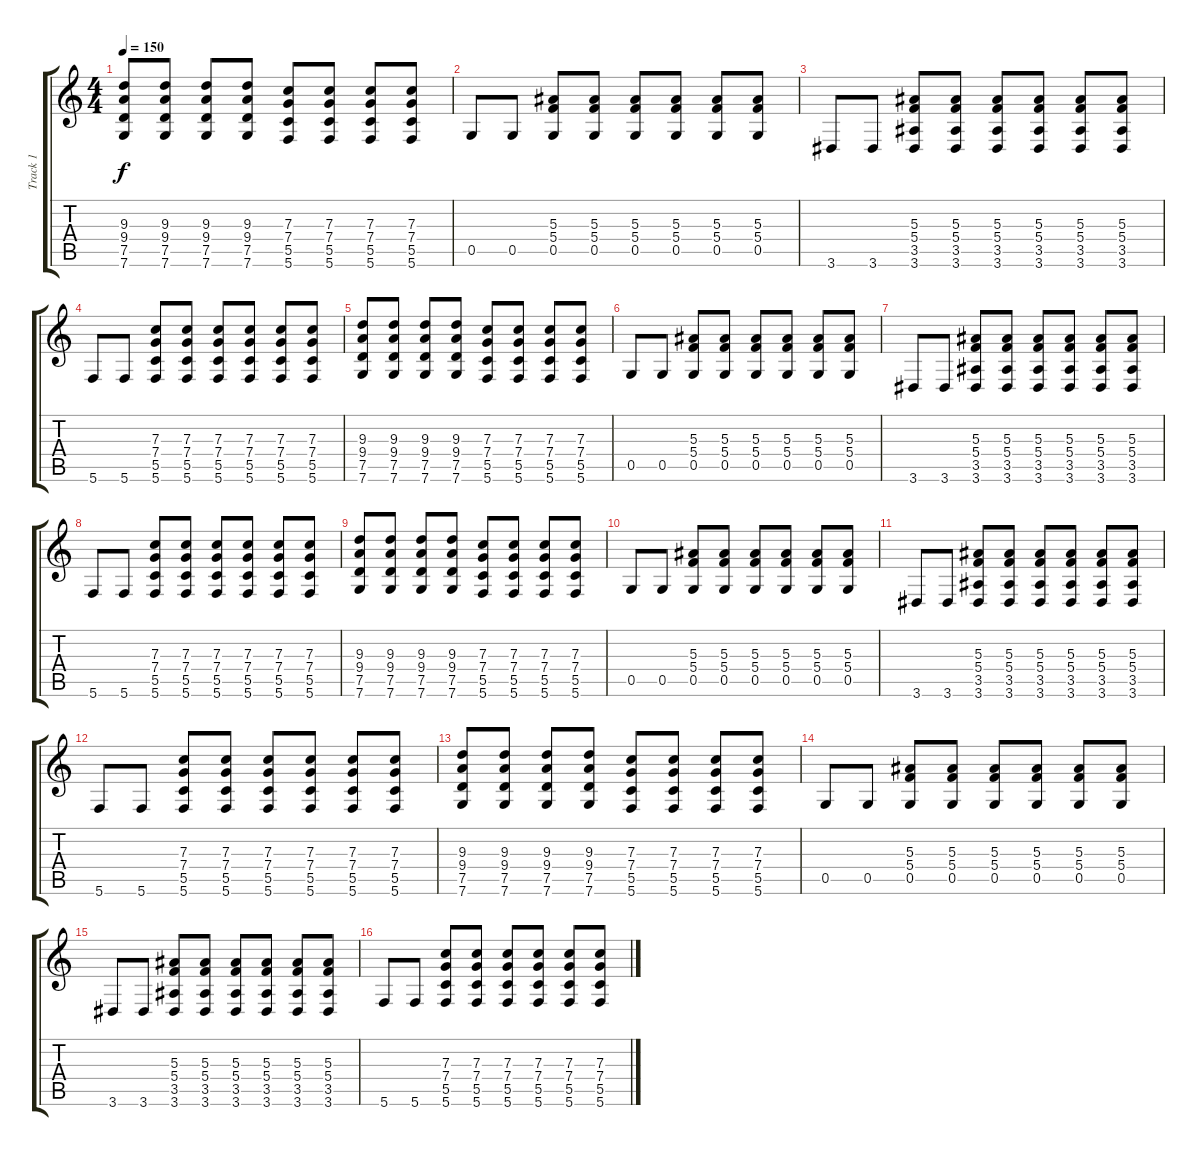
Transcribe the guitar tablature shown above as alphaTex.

\track ("Track 1" "Track 1") {instrument electricguitarclean}
\staff {score tabs}
\tuning (D4 A3 F3 C3 G2 C2) {hide}
\ts (4 4)
\tempo 150
\clef g2
\ks c
(9.3 9.4 7.5 7.6).8{dy f} (9.3 9.4 7.5 7.6).8 (9.3 9.4 7.5 7.6).8 (9.3 9.4 7.5 7.6).8 (7.3 7.4 5.5 5.6).8 (7.3 7.4 5.5 5.6).8 (7.3 7.4 5.5 5.6).8 (7.3 7.4 5.5 5.6).8 |
0.5.8 0.5.8 (5.3 5.4 0.5).8 (5.3 5.4 0.5).8 (5.3 5.4 0.5).8 (5.3 5.4 0.5).8 (5.3 5.4 0.5).8 (5.3 5.4 0.5).8 |
3.6.8 3.6.8 (5.3 5.4 3.5 3.6).8 (5.3 5.4 3.5 3.6).8 (5.3 5.4 3.5 3.6).8 (5.3 5.4 3.5 3.6).8 (5.3 5.4 3.5 3.6).8 (5.3 5.4 3.5 3.6).8 |
5.6.8 5.6.8 (7.3 7.4 5.5 5.6).8 (7.3 7.4 5.5 5.6).8 (7.3 7.4 5.5 5.6).8 (7.3 7.4 5.5 5.6).8 (7.3 7.4 5.5 5.6).8 (7.3 7.4 5.5 5.6).8 |
(9.3 9.4 7.5 7.6).8 (9.3 9.4 7.5 7.6).8 (9.3 9.4 7.5 7.6).8 (9.3 9.4 7.5 7.6).8 (7.3 7.4 5.5 5.6).8 (7.3 7.4 5.5 5.6).8 (7.3 7.4 5.5 5.6).8 (7.3 7.4 5.5 5.6).8 |
0.5.8 0.5.8 (5.3 5.4 0.5).8 (5.3 5.4 0.5).8 (5.3 5.4 0.5).8 (5.3 5.4 0.5).8 (5.3 5.4 0.5).8 (5.3 5.4 0.5).8 |
3.6.8 3.6.8 (5.3 5.4 3.5 3.6).8 (5.3 5.4 3.5 3.6).8 (5.3 5.4 3.5 3.6).8 (5.3 5.4 3.5 3.6).8 (5.3 5.4 3.5 3.6).8 (5.3 5.4 3.5 3.6).8 |
5.6.8 5.6.8 (7.3 7.4 5.5 5.6).8 (7.3 7.4 5.5 5.6).8 (7.3 7.4 5.5 5.6).8 (7.3 7.4 5.5 5.6).8 (7.3 7.4 5.5 5.6).8 (7.3 7.4 5.5 5.6).8 |
(9.3 9.4 7.5 7.6).8 (9.3 9.4 7.5 7.6).8 (9.3 9.4 7.5 7.6).8 (9.3 9.4 7.5 7.6).8 (7.3 7.4 5.5 5.6).8 (7.3 7.4 5.5 5.6).8 (7.3 7.4 5.5 5.6).8 (7.3 7.4 5.5 5.6).8 |
0.5.8 0.5.8 (5.3 5.4 0.5).8 (5.3 5.4 0.5).8 (5.3 5.4 0.5).8 (5.3 5.4 0.5).8 (5.3 5.4 0.5).8 (5.3 5.4 0.5).8 |
3.6.8 3.6.8 (5.3 5.4 3.5 3.6).8 (5.3 5.4 3.5 3.6).8 (5.3 5.4 3.5 3.6).8 (5.3 5.4 3.5 3.6).8 (5.3 5.4 3.5 3.6).8 (5.3 5.4 3.5 3.6).8 |
5.6.8 5.6.8 (7.3 7.4 5.5 5.6).8 (7.3 7.4 5.5 5.6).8 (7.3 7.4 5.5 5.6).8 (7.3 7.4 5.5 5.6).8 (7.3 7.4 5.5 5.6).8 (7.3 7.4 5.5 5.6).8 |
(9.3 9.4 7.5 7.6).8 (9.3 9.4 7.5 7.6).8 (9.3 9.4 7.5 7.6).8 (9.3 9.4 7.5 7.6).8 (7.3 7.4 5.5 5.6).8 (7.3 7.4 5.5 5.6).8 (7.3 7.4 5.5 5.6).8 (7.3 7.4 5.5 5.6).8 |
0.5.8 0.5.8 (5.3 5.4 0.5).8 (5.3 5.4 0.5).8 (5.3 5.4 0.5).8 (5.3 5.4 0.5).8 (5.3 5.4 0.5).8 (5.3 5.4 0.5).8 |
3.6.8 3.6.8 (5.3 5.4 3.5 3.6).8 (5.3 5.4 3.5 3.6).8 (5.3 5.4 3.5 3.6).8 (5.3 5.4 3.5 3.6).8 (5.3 5.4 3.5 3.6).8 (5.3 5.4 3.5 3.6).8 |
5.6.8 5.6.8 (7.3 7.4 5.5 5.6).8 (7.3 7.4 5.5 5.6).8 (7.3 7.4 5.5 5.6).8 (7.3 7.4 5.5 5.6).8 (7.3 7.4 5.5 5.6).8 (7.3 7.4 5.5 5.6).8
